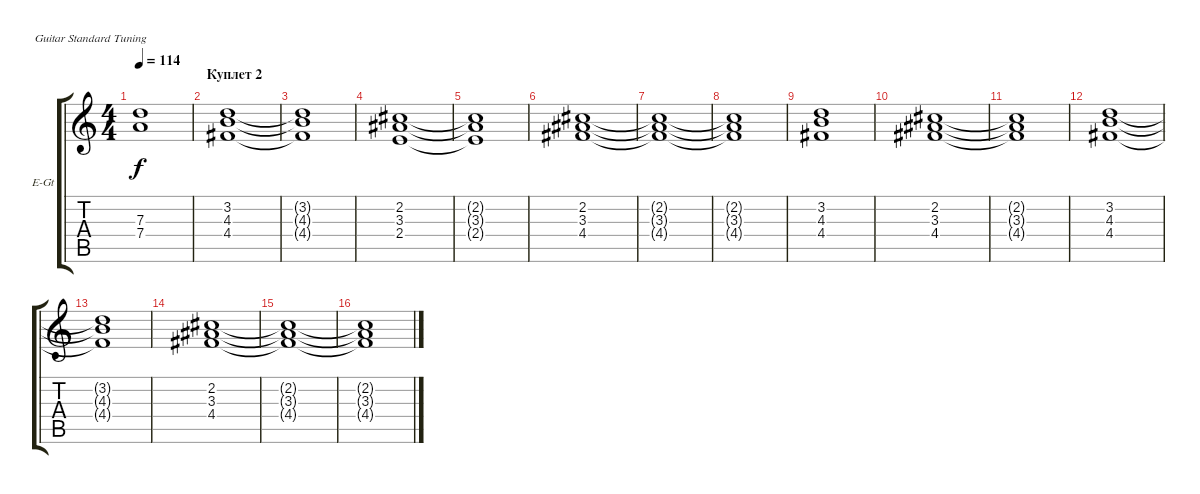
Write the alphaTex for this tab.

\defaultSystemsLayout 4
\bracketExtendMode groupsimilarinstruments
\firstSystemTrackNameOrientation horizontal
\otherSystemsTrackNameOrientation horizontal
\track ("А. Андреев" "E-Gt") {instrument electricguitarclean}
\staff {score tabs}
\tuning (E4 B3 G3 D3 A2 E2)
\ts (4 4)
\tempo 114
\clef g2
\scale
0.333333
\ks c
(7.4 7.3).1{dy f} |
\section ("" "Куплет 2")
\scale
0.333333 (4.4 4.3 3.2).1 |
\scale
0.333333 (4.4{t} 4.3{t} 3.2{t}).1 |
\scale
0.333333 (2.2 3.3 2.4).1 |
\scale
0.333333 (2.2{t} 3.3{t} 2.4{t}).1 |
\scale
0.333333 (2.2 3.3 4.4).1 |
\scale
0.333333 (2.2{t} 3.3{t} 4.4{t}).1 |
\scale
0.333333 (2.2{t} 3.3{t} 4.4{t}).1 |
\scale
0.333333 (4.4 4.3 3.2).1 |
\scale
0.333333 (2.2 3.3 4.4).1 |
\scale
0.333333 (2.2{t} 3.3{t} 4.4{t}).1 |
\scale
0.333333 (4.4 4.3 3.2).1 |
\scale
0.333333 (4.4{t} 4.3{t} 3.2{t}).1 |
\scale
0.333333 (2.2 3.3 4.4).1 |
\scale
0.333333 (2.2{t} 3.3{t} 4.4{t}).1 |
\scale
0.333333 (2.2{t} 3.3{t} 4.4{t}).1
